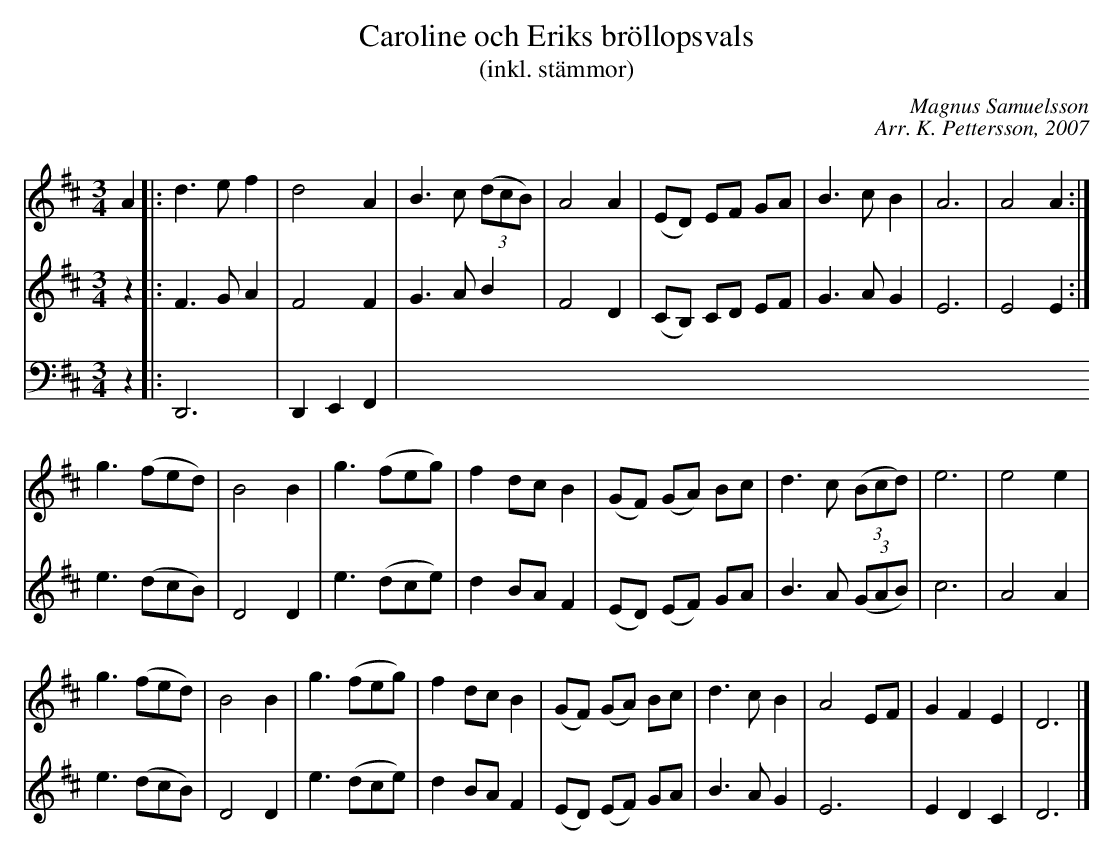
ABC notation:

X:1
T: Caroline och Eriks bröllopsvals
T: (inkl. stämmor)
C: Magnus Samuelsson
C: Arr. K. Pettersson, 2007
M: 3/4
L: 1/4
K: D
V: 1
A |: d>ef | d2A | B>c ((3d/c/B/) | A2A | (E/D/) E/F/ G/A/ | B>cB | A3 | A2A :|
g>(fe/d/) | B2B | g>(fe/g/) | fd/c/B | (G/F/) (G/A/) B/c/ | d>c ((3B/c/d/) | e3 | e2e |
g>(fe/d/) | B2B | g>(fe/g/) | fd/c/B | (G/F/) (G/A/) B/c/ | d>cB | A2E/F/ | GFE | D3 |]
V: 2
z |: F>GA | F2F | G>AB | F2D | (C/B,/) C/D/ E/F/ | G>AG | E3 | E2E :|
e>(dc/B/) | D2D | e>(dc/e/) | dB/A/F | (E/D/) (E/F/) G/A/ | B>A ((3G/A/B/) | c3 | A2A |
e>(dc/B/) | D2D | e>(dc/e/) | dB/A/F | (E/D/) (E/F/) G/A/ | B>AG | E3 | EDC | D3 |]
V: 3
K: bass
z |: D,,3 | D,,E,,F,, |
